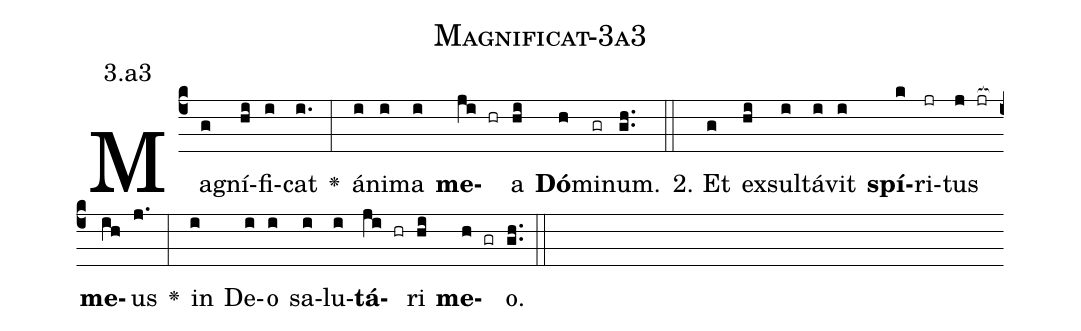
name: Magnificat-3a3;
annotation: 3.a3;
%%
(c4)Ma(g)gní(hi)fi(i)cat(i.) <v>\greheightstar</v>(:) á(i)ni(i)ma(i) <b>me</b>(ji hr)a(hi) <b>Dó</b>(h)mi(gr)num.(gh..) (::)
2. Et(g) ex(hi)sul(i)tá(i)vit(i) <b>spí</b>(k)ri(jr)tus(j jr[ocb:1{]) <b>me</b>(ih[ocb:0}])us(j.) <v>\greheightstar</v>(:) in(i) De(i)o(i) sa(i)lu(i)<b>tá</b>(ji hr)ri(hi) <b>me</b>(h gr)o.(gh..) (::)


%E(i) u(i) o(ji) u(hi) a(h) e.(gh..) (::)
